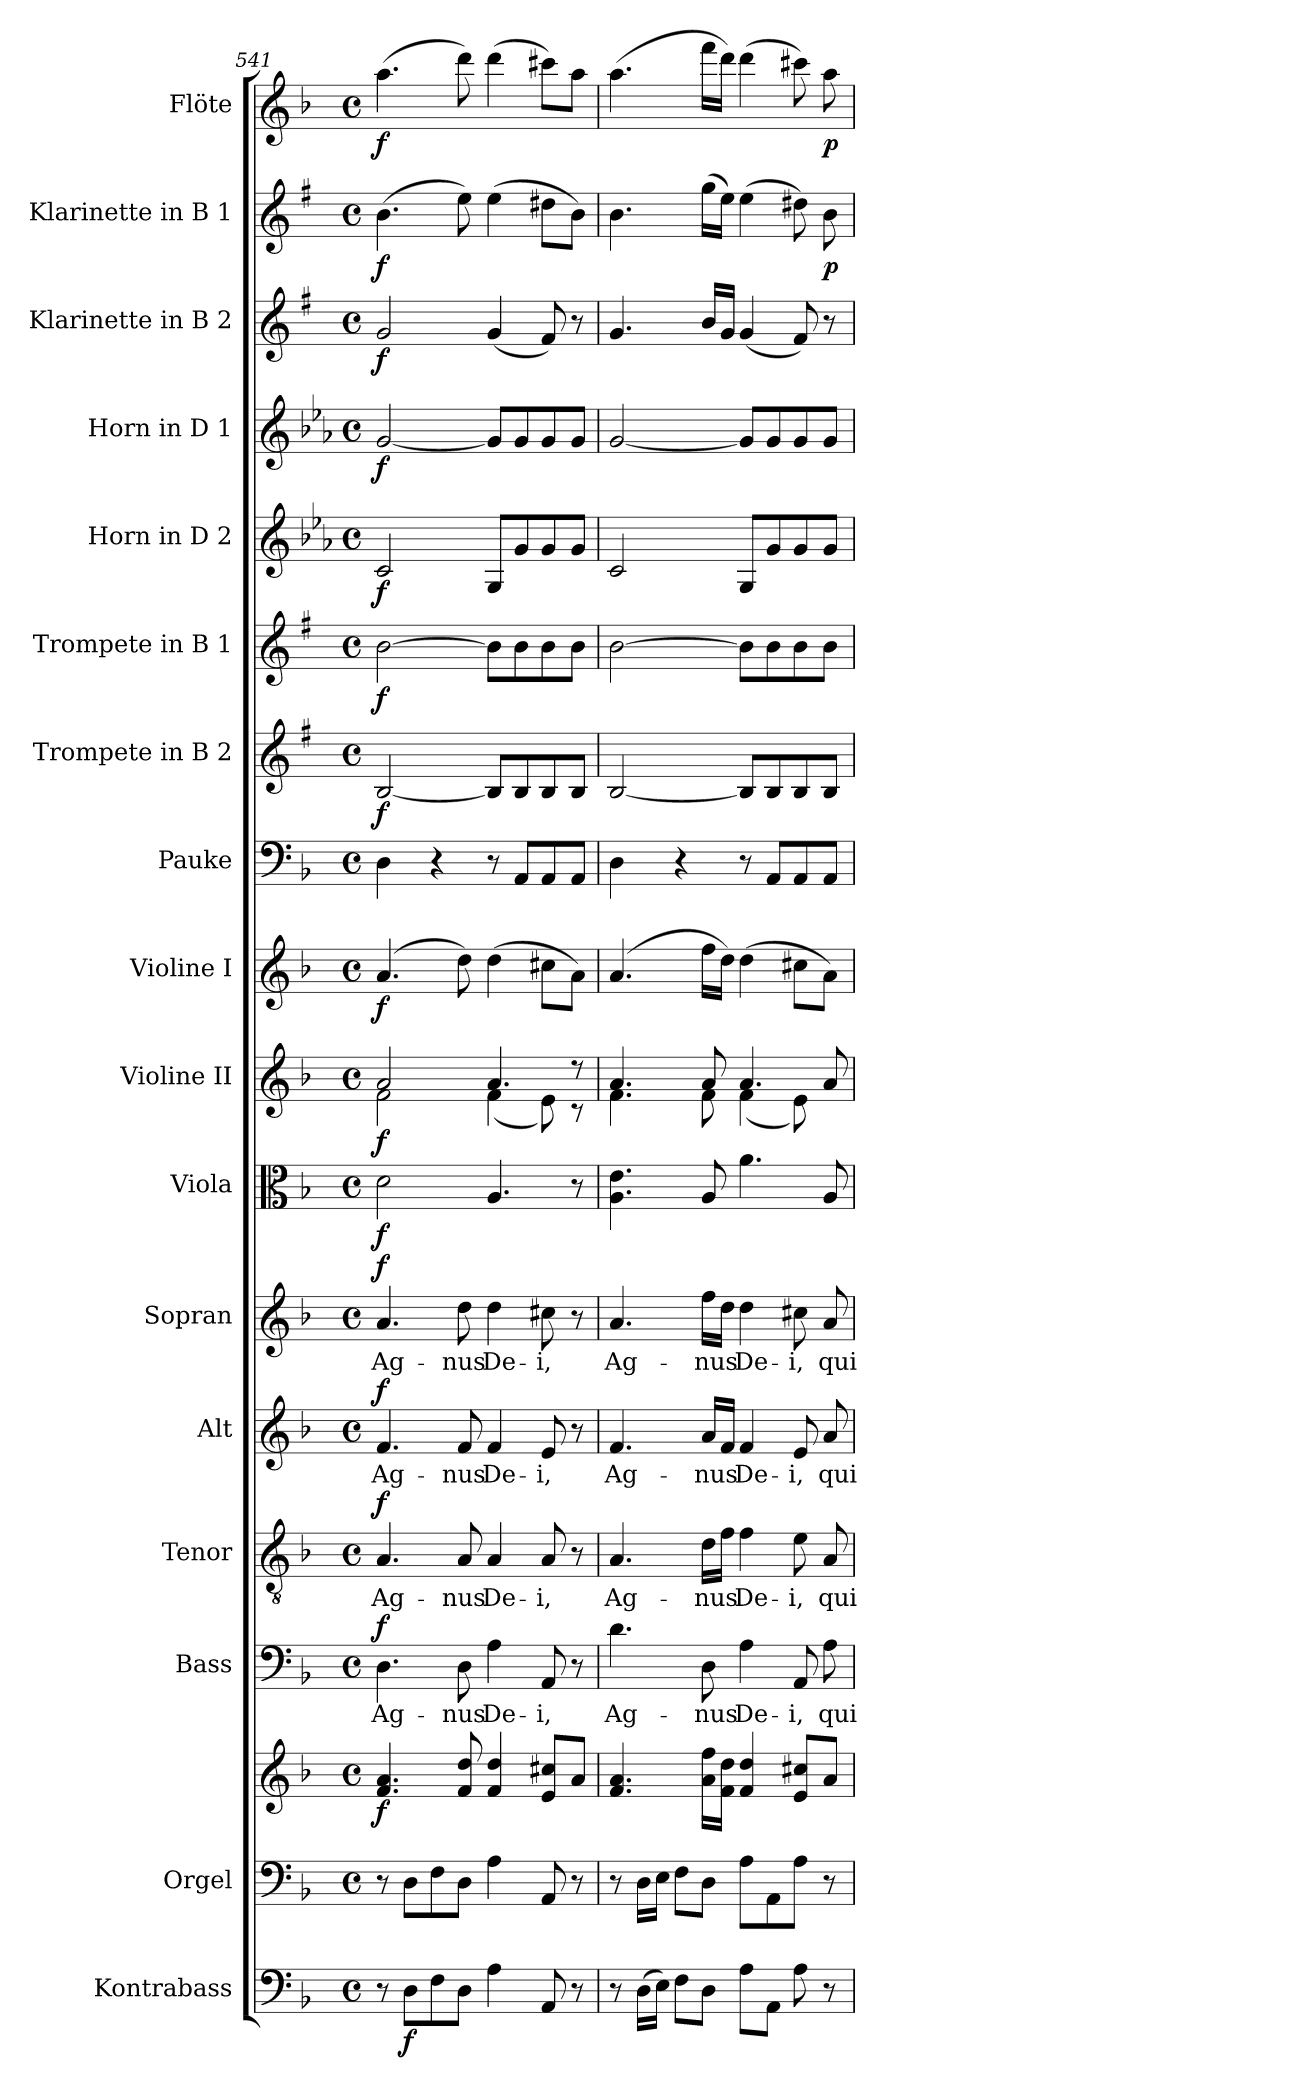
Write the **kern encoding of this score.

**kern	**dynam	**kern	**kern	**dynam	**kern	**text	**dynam	**kern	**text	**dynam	**kern	**text	**dynam	**kern	**text	**dynam	**kern	**dynam	**kern	**dynam	**kern	**dynam	**kern	**kern	**dynam	**kern	**dynam	**kern	**dynam	**kern	**dynam	**kern	**dynam	**kern	**dynam	**kern	**dynam
*part17	*part17	*part16	*part16	*part16	*part15	*part15	*part15	*part14	*part14	*part14	*part13	*part13	*part13	*part12	*part12	*part12	*part11	*part11	*part10	*part10	*part9	*part9	*part8	*part7	*part7	*part6	*part6	*part5	*part5	*part4	*part4	*part3	*part3	*part2	*part2	*part1	*part1
*staff18	*staff18	*staff17	*staff16	*staff16/17	*staff15	*staff15	*staff15	*staff14	*staff14	*staff14	*staff13	*staff13	*staff13	*staff12	*staff12	*staff12	*staff11	*staff11	*staff10	*staff10	*staff9	*staff9	*staff8	*staff7	*staff7	*staff6	*staff6	*staff5	*staff5	*staff4	*staff4	*staff3	*staff3	*staff2	*staff2	*staff1	*staff1
*I"Kontrabass	*	*I"Orgel	*	*	*I"Bass	*	*	*I"Tenor	*	*	*I"Alt	*	*	*I"Sopran	*	*	*I"Viola	*	*I"Violine II	*	*I"Violine I	*	*I"Pauke	*I"Trompete in B 2	*	*I"Trompete in B 1	*	*I"Horn in D 2	*	*I"Horn in D 1	*	*I"Klarinette in B 2	*	*I"Klarinette in B 1	*	*I"Flöte	*
*I'Kb.	*	*I'Org.	*	*	*I'B	*	*	*I'T	*	*	*I'A	*	*	*I'S	*	*	*I'Vla.	*	*I'Vl. II	*	*I'Vl. I	*	*I'Pk.	*I'Trp. 2	*	*I'Trp. 1	*	*I'Hrn. 2	*	*I'Hrn. 1	*	*I'Kl. 2	*	*I'Kl. 1	*	*I'Fl.	*
*clefF4	*	*clefF4	*clefG2	*	*clefF4	*	*	*clefGv2	*	*	*clefG2	*	*	*clefG2	*	*	*clefC3	*	*clefG2	*	*clefG2	*	*clefF4	*clefG2	*	*clefG2	*	*clefG2	*	*clefG2	*	*clefG2	*	*clefG2	*	*clefG2	*
*ITrd7c12	*	*	*	*	*	*	*	*	*	*	*	*	*	*	*	*	*	*	*	*	*	*	*	*ITrd1c2	*	*ITrd1c2	*	*ITrd-1c-2	*	*ITrd-1c-2	*	*ITrd1c2	*	*ITrd1c2	*	*	*
*k[b-]	*	*k[b-]	*k[b-]	*	*k[b-]	*	*	*k[b-]	*	*	*k[b-]	*	*	*k[b-]	*	*	*k[b-]	*	*k[b-]	*	*k[b-]	*	*k[b-]	*k[b-]	*	*k[b-]	*	*k[b-]	*	*k[b-]	*	*k[b-]	*	*k[b-]	*	*k[b-]	*
*F:	*	*F:	*F:	*	*F:	*	*	*F:	*	*	*F:	*	*	*F:	*	*	*F:	*	*F:	*	*F:	*	*F:	*F:	*	*F:	*	*F:	*	*F:	*	*F:	*	*F:	*	*F:	*
*M4/4	*	*M4/4	*M4/4	*	*M4/4	*	*	*M4/4	*	*	*M4/4	*	*	*M4/4	*	*	*M4/4	*	*M4/4	*	*M4/4	*	*M4/4	*M4/4	*	*M4/4	*	*M4/4	*	*M4/4	*	*M4/4	*	*M4/4	*	*M4/4	*
*met(c)	*	*met(c)	*met(c)	*	*met(c)	*	*	*met(c)	*	*	*met(c)	*	*	*met(c)	*	*	*met(c)	*	*met(c)	*	*met(c)	*	*met(c)	*met(c)	*	*met(c)	*	*met(c)	*	*met(c)	*	*met(c)	*	*met(c)	*	*met(c)	*
=541	=541	=541	=541	=541	=541	=541	=541	=541	=541	=541	=541	=541	=541	=541	=541	=541	=541	=541	=541	=541	=541	=541	=541	=541	=541	=541	=541	=541	=541	=541	=541	=541	=541	=541	=541	=541	=541
!	!	!	!	!LO:DY:b	!	!LO:LY:b	!LO:DY:a	!	!LO:LY:b	!LO:DY:a	!	!LO:LY:b	!LO:DY:a	!	!LO:LY:b	!LO:DY:a	!	!LO:DY:b	!	!LO:DY:b	!	!LO:DY:b	!	!	!LO:DY:b	!	!LO:DY:b	!	!LO:DY:b	!	!LO:DY:b	!	!LO:DY:b	!	!LO:DY:b	!	!LO:DY:b
*	*	*	*	*	*	*	*	*	*	*	*	*	*	*	*	*	*	*	*^	*	*	*	*	*	*	*	*	*	*	*	*	*	*	*	*	*	*
8r	.	8r	4.f/ 4.a/	f	4.D\	Ag-	f	4.A/	Ag-	f	4.f/	Ag-	f	4.a/	Ag-	f	2d\	f	2a/	2f\	f	(4.a/	f	4D\	[2A/	f	[2a\	f	2d/	f	[2a/	f	2f/	f	(>4.a\	f	(>4.aa\	f
!	!LO:DY:b	!	!	!	!	!	!	!	!	!	!	!	!	!	!	!	!	!	!	!	!	!	!	!	!	!	!	!	!	!	!	!	!	!	!	!	!	!
8DD\L	f	8D\L	.	.	.	.	.	.	.	.	.	.	.	.	.	.	.	.	.	.	.	.	.	.	.	.	.	.	.	.	.	.	.	.	.	.	.	.
8FF\	.	8F\	.	.	.	.	.	.	.	.	.	.	.	.	.	.	.	.	.	.	.	.	.	4r	.	.	.	.	.	.	.	.	.	.	.	.	.	.
!	!	!	!	!	!	!LO:LY:b	!	!	!LO:LY:b	!	!	!LO:LY:b	!	!	!LO:LY:b	!	!	!	!	!	!	!	!	!	!	!	!	!	!	!	!	!	!	!	!	!	!	!
8DD\J	.	8D\J	8f/ 8dd/	.	8D\	-nus	.	8A/	-nus	.	8f/	-nus	.	8dd\	-nus	.	.	.	.	.	.	8dd\)	.	.	.	.	.	.	.	.	.	.	.	.	8dd\)	.	8ddd\)	.
!	!	!	!	!	!	!LO:LY:b	!	!	!LO:LY:b	!	!	!LO:LY:b	!	!	!LO:LY:b	!	!	!	!	!	!	!	!	!	!	!	!	!	!	!	!	!	!	!	!	!	!	!
4AA\	.	4A\	4f/ 4dd/	.	4A\	De-	.	4A/	De-	.	4f/	De-	.	4dd\	De-	.	4.A/	.	4.a/	(<4f\	.	(>4dd\	.	8r	8A/L]	.	8a\L]	.	8A/L	.	8a/L]	.	(<4f/	.	(>4dd\	.	(>4ddd\	.
.	.	.	.	.	.	.	.	.	.	.	.	.	.	.	.	.	.	.	.	.	.	.	.	8AA/L	8A/	.	8a\	.	8a/	.	8a/	.	.	.	.	.	.	.
!	!	!	!	!	!	!LO:LY:b	!	!	!LO:LY:b	!	!	!LO:LY:b	!	!	!LO:LY:b	!	!	!	!	!	!	!	!	!	!	!	!	!	!	!	!	!	!	!	!	!	!	!
8AAA/	.	8AA/	8e/ 8cc#X/L	.	8AA/	-i,	.	8A/	-i,	.	8e/	-i,	.	8cc#X\	-i,	.	.	.	.	8e\)	.	8cc#X\L	.	8AA/	8A/	.	8a\	.	8a/	.	8a/	.	8e/)	.	8cc#X\L	.	8ccc#X\L)	.
8r	.	8r	8a/J	.	8r	.	.	8r	.	.	8r	.	.	8r	.	.	8r	.	8r	8r	.	8a\J)	.	8AA/J	8A/J	.	8a\J	.	8a/J	.	8a/J	.	8r	.	8a\J)	.	8aa\J	.
=542	=542	=542	=542	=542	=542	=542	=542	=542	=542	=542	=542	=542	=542	=542	=542	=542	=542	=542	=542	=542	=542	=542	=542	=542	=542	=542	=542	=542	=542	=542	=542	=542	=542	=542	=542	=542	=542	=542
!	!	!	!	!	!	!LO:LY:b	!	!	!LO:LY:b	!	!	!LO:LY:b	!	!	!LO:LY:b	!	!	!	!	!	!	!	!	!	!	!	!	!	!	!	!	!	!	!	!	!	!	!
8r	.	8r	4.f/ 4.a/	.	4.d\	Ag-	.	4.A/	Ag-	.	4.f/	Ag-	.	4.a/	Ag-	.	4.A\ 4.e\	.	4.a/	4.f\	.	(4.a/	.	4D\	[2A/	.	[2a\	.	2d/	.	[2a/	.	4.f/	.	4.a\	.	(>4.aa\	.
(>16DD\LL	.	16D\LL	.	.	.	.	.	.	.	.	.	.	.	.	.	.	.	.	.	.	.	.	.	.	.	.	.	.	.	.	.	.	.	.	.	.	.	.
16EE\JJ)	.	16E\JJ	.	.	.	.	.	.	.	.	.	.	.	.	.	.	.	.	.	.	.	.	.	.	.	.	.	.	.	.	.	.	.	.	.	.	.	.
8FF\L	.	8F\L	.	.	.	.	.	.	.	.	.	.	.	.	.	.	.	.	.	.	.	.	.	4r	.	.	.	.	.	.	.	.	.	.	.	.	.	.
!	!	!	!	!	!	!LO:LY:b	!	!	!LO:LY:b	!	!	!LO:LY:b	!	!	!LO:LY:b	!	!	!	!	!	!	!	!	!	!	!	!	!	!	!	!	!	!	!	!	!	!	!
8DD\J	.	8D\J	16a\ 16ff\LL	.	8D\	-nus	.	16d\LL	-nus	.	16a/LL	-nus	.	16ff\LL	-nus	.	8A/	.	8a/	8f\	.	16ff\LL	.	.	.	.	.	.	.	.	.	.	16a/LL	.	(>16ff\LL	.	16fff\LL	.
.	.	.	16f\ 16dd\JJ	.	.	.	.	16f\JJ	.	.	16f/JJ	.	.	16dd\JJ	.	.	.	.	.	.	.	16dd\JJ)	.	.	.	.	.	.	.	.	.	.	16f/JJ	.	16dd\JJ)	.	16ddd\JJ)	.
!	!	!	!	!	!	!LO:LY:b	!	!	!LO:LY:b	!	!	!LO:LY:b	!	!	!LO:LY:b	!	!	!	!	!	!	!	!	!	!	!	!	!	!	!	!	!	!	!	!	!	!	!
8AA\L	.	8A\L	4f/ 4dd/	.	4A\	De-	.	4f\	De-	.	4f/	De-	.	4dd\	De-	.	4.a\	.	4.a/	(<4f\	.	(>4dd\	.	8r	8A/L]	.	8a\L]	.	8A/L	.	8a/L]	.	(<4f/	.	(>4dd\	.	(>4ddd\	.
8AAA\J	.	8AA\	.	.	.	.	.	.	.	.	.	.	.	.	.	.	.	.	.	.	.	.	.	8AA/L	8A/	.	8a\	.	8a/	.	8a/	.	.	.	.	.	.	.
!	!	!	!	!	!	!LO:LY:b	!	!	!LO:LY:b	!	!	!LO:LY:b	!	!	!LO:LY:b	!	!	!	!	!	!	!	!	!	!	!	!	!	!	!	!	!	!	!	!	!	!	!
8AA\	.	8A\J	8e/ 8cc#X/L	.	8AA/	-i,	.	8e\	-i,	.	8e/	-i,	.	8cc#X\	-i,	.	.	.	.	8e\)	.	8cc#X\L	.	8AA/	8A/	.	8a\	.	8a/	.	8a/	.	8e/)	.	8cc#X\)	.	8ccc#X\)	.
!	!	!	!	!	!	!LO:LY:b	!	!	!LO:LY:b	!	!	!LO:LY:b	!	!	!LO:LY:b	!	!	!	!	!	!	!	!	!	!	!	!	!	!	!	!	!	!	!	!	!LO:DY:b	!	!LO:DY:b
8r	.	8r	8a/J	.	8A\	qui	.	8A/	qui	.	8a/	qui	.	8a/	qui	.	8A/	.	8a/	8ryy	.	8a\J)	.	8AA/J	8A/J	.	8a\J	.	8a/J	.	8a/J	.	8r	.	8a\	p	8aa\	p
*	*	*	*	*	*	*	*	*	*	*	*	*	*	*	*	*	*	*	*v	*v	*	*	*	*	*	*	*	*	*	*	*	*	*	*	*	*	*	*
=	=	=	=	=	=	=	=	=	=	=	=	=	=	=	=	=	=	=	=	=	=	=	=	=	=	=	=	=	=	=	=	=	=	=	=	=	=
*-	*-	*-	*-	*-	*-	*-	*-	*-	*-	*-	*-	*-	*-	*-	*-	*-	*-	*-	*-	*-	*-	*-	*-	*-	*-	*-	*-	*-	*-	*-	*-	*-	*-	*-	*-	*-	*-
